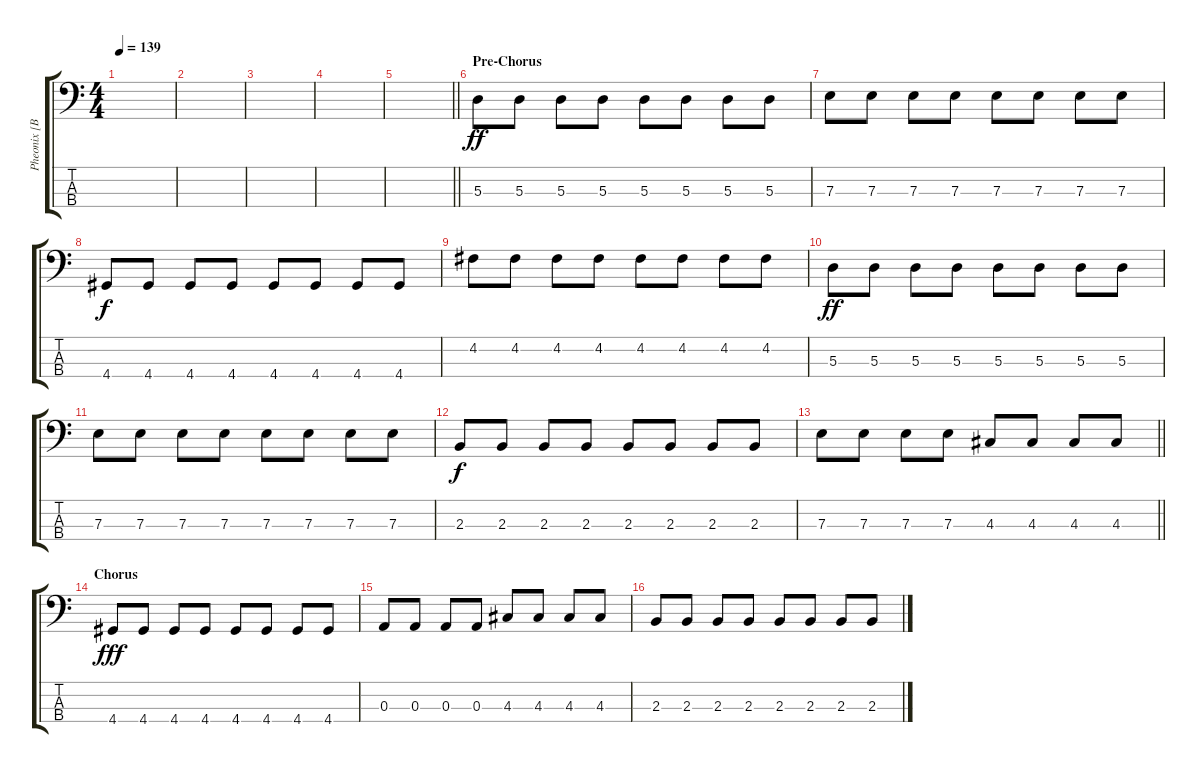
\track ("Pheonix [Bass]" "Pheonix [B") {instrument electricbassfinger}
\staff {score tabs}
\tuning (G2 D2 A1 E1) {hide}
\ts (4 4)
\tempo 139
\clef f4
\ks c
|
|
|
|
\barLineRight lightlight
|
\section ("" "Pre-Chorus")
5.3.8{dy ff} 5.3.8 5.3.8 5.3.8 5.3.8 5.3.8 5.3.8 5.3.8 |
7.3.8 7.3.8 7.3.8 7.3.8 7.3.8 7.3.8 7.3.8 7.3.8 |
4.4.8{dy f} 4.4.8 4.4.8 4.4.8 4.4.8 4.4.8 4.4.8 4.4.8 |
4.2.8 4.2.8 4.2.8 4.2.8 4.2.8 4.2.8 4.2.8 4.2.8 |
5.3.8{dy ff} 5.3.8 5.3.8 5.3.8 5.3.8 5.3.8 5.3.8 5.3.8 |
7.3.8 7.3.8 7.3.8 7.3.8 7.3.8 7.3.8 7.3.8 7.3.8 |
2.3.8{dy f} 2.3.8 2.3.8 2.3.8 2.3.8 2.3.8 2.3.8 2.3.8 |
\barLineRight lightlight
7.3.8 7.3.8 7.3.8 7.3.8 4.3.8 4.3.8 4.3.8 4.3.8 |
\section ("" "Chorus")
4.4.8{dy fff} 4.4.8 4.4.8 4.4.8 4.4.8 4.4.8 4.4.8 4.4.8 |
0.3.8 0.3.8 0.3.8 0.3.8 4.3.8 4.3.8 4.3.8 4.3.8 |
2.3.8 2.3.8 2.3.8 2.3.8 2.3.8 2.3.8 2.3.8 2.3.8
